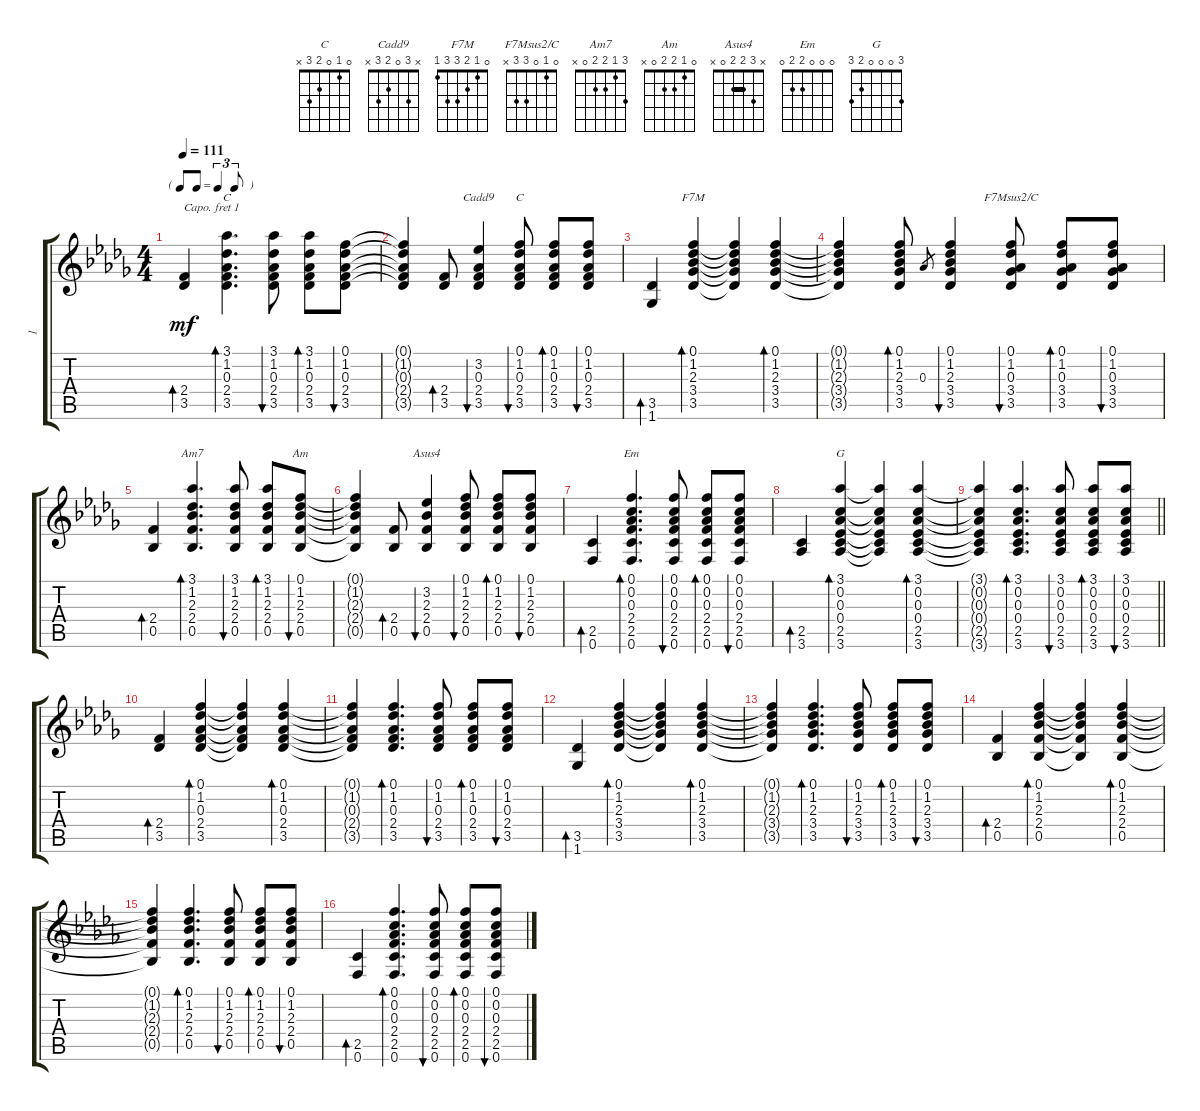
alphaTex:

\track ("1" "1") {instrument acousticguitarsteel}
\staff {score tabs}
\capo 1
\tuning (E4 B3 G3 D3 A2 E2) {hide}
\chord ("C" 3 1 0 2 3 x)
\chord ("Cadd9" x 3 0 2 3 x)
\chord ("C" 0 1 0 2 3 x)
\chord ("F7M" 0 1 2 3 3 1)
\chord ("F7Msus2/C" 0 1 0 3 3 x)
\chord ("Am7" 3 1 2 2 0 x)
\chord ("Am" 0 1 2 2 0 x)
\chord ("Asus4" x 3 2 2 0 x) {barre 2}
\chord ("Em" 0 0 0 2 2 0)
\chord ("G" 3 0 0 0 2 3)
\ts (4 4)
\tf triplet8th
\tempo 111
\clef g2
\ks db
(2.4 3.5).4{bd 30 dy mf instrument acousticguitarsteel} (3.1 1.2 0.3 2.4 3.5).4{d bd 30 ch "C"} (3.1 1.2 0.3 2.4 3.5).8{bu 30} (3.1 1.2 0.3 2.4 3.5).8{bd 30} (0.1 1.2 0.3 2.4 3.5).8{bu 30} |
(0.1{t} 1.2{t} 0.3{t} 2.4{t} 3.5{t}).4 (2.4 3.5).8{bd 30} (3.2 0.3 2.4 3.5).4{bu 30 ch "Cadd9"} (0.1 1.2 0.3 2.4 3.5).8{bu 30 ch "C"} (0.1 1.2 0.3 2.4 3.5).8{bd 30} (0.1 1.2 0.3 2.4 3.5).8{bu 30} |
(3.5 1.6).4{bd 30} (0.1 1.2 2.3 3.4 3.5).4{bd 30 ch "F7M"} (0.1{t} 1.2{t} 2.3{t} 3.4{t} 3.5{t}).4 (0.1 1.2 2.3 3.4 3.5).4{bd 30} |
(0.1{t} 1.2{t} 2.3{t} 3.4{t} 3.5{t}).4 (0.1 1.2 2.3 3.4 3.5).8{bd 30} 0.3.8{gr} (0.1 1.2 2.3 3.4 3.5).4{bu 30} (0.1 1.2 0.3 3.4 3.5).8{bu 30 ch "F7Msus2/C"} (0.1 1.2 0.3 3.4 3.5).8{bd 30} (0.1 1.2 0.3 3.4 3.5).8{bu 30} |
(2.4 0.5).4{bd 30} (3.1 1.2 2.3 2.4 0.5).4{d bd 30 ch "Am7"} (3.1 1.2 2.3 2.4 0.5).8{bu 30} (3.1 1.2 2.3 2.4 0.5).8{bd 30} (0.1 1.2 2.3 2.4 0.5).8{bu 30 ch "Am"} |
(0.1{t} 1.2{t} 2.3{t} 2.4{t} 0.5{t}).4 (2.4 0.5).8{bd 30} (3.2 2.3 2.4 0.5).4{bu 30 ch "Asus4"} (0.1 1.2 2.3 2.4 0.5).8{bu 30} (0.1 1.2 2.3 2.4 0.5).8{bd 30} (0.1 1.2 2.3 2.4 0.5).8{bu 30} |
(2.5 0.6).4{bd 30} (0.1 0.2 0.3 2.4 2.5 0.6).4{d bd 30 ch "Em"} (0.1 0.2 0.3 2.4 2.5 0.6).8{bu 30} (0.1 0.2 0.3 2.4 2.5 0.6).8{bd 30} (0.1 0.2 0.3 2.4 2.5 0.6).8{bu 30} |
(2.5 3.6).4{bd 30} (3.1 0.2 0.3 0.4 2.5 3.6).4{bd 30 ch "G"} (3.1{t} 0.2{t} 0.3{t} 0.4{t} 2.5{t} 3.6{t}).4 (3.1 0.2 0.3 0.4 2.5 3.6).4{bd 30} |
\barLineRight lightlight
(3.1{t} 0.2{t} 0.3{t} 0.4{t} 2.5{t} 3.6{t}).4 (3.1 0.2 0.3 0.4 2.5 3.6).4{d bd 30} (3.1 0.2 0.3 0.4 2.5 3.6).8{bu 30} (3.1 0.2 0.3 0.4 2.5 3.6).8{bd 30} (3.1 0.2 0.3 0.4 2.5 3.6).8{bu 30} |
(2.4 3.5).4{bd 30} (0.1 1.2 0.3 2.4 3.5).4{bd 30} (0.1{t} 1.2{t} 0.3{t} 2.4{t} 3.5{t}).4 (0.1 1.2 0.3 2.4 3.5).4{bd 30} |
(0.1{t} 1.2{t} 0.3{t} 2.4{t} 3.5{t}).4 (0.1 1.2 0.3 2.4 3.5).4{d bd 30} (0.1 1.2 0.3 2.4 3.5).8{bu 30} (0.1 1.2 0.3 2.4 3.5).8{bd 30} (0.1 1.2 0.3 2.4 3.5).8{bu 30} |
(3.5 1.6).4{bd 30} (0.1 1.2 2.3 3.4 3.5).4{bd 30} (0.1{t} 1.2{t} 2.3{t} 3.4{t} 3.5{t}).4 (0.1 1.2 2.3 3.4 3.5).4{bd 30} |
(0.1{t} 1.2{t} 2.3{t} 3.4{t} 3.5{t}).4 (0.1 1.2 2.3 3.4 3.5).4{d bd 30} (0.1 1.2 2.3 3.4 3.5).8{bu 30} (0.1 1.2 2.3 3.4 3.5).8{bd 30} (0.1 1.2 2.3 3.4 3.5).8{bu 30} |
(2.4 0.5).4{bd 30} (0.1 1.2 2.3 2.4 0.5).4{bd 30} (0.1{t} 1.2{t} 2.3{t} 2.4{t} 0.5{t}).4 (0.1 1.2 2.3 2.4 0.5).4{bd 30} |
(0.1{t} 1.2{t} 2.3{t} 2.4{t} 0.5{t}).4 (0.1 1.2 2.3 2.4 0.5).4{d bd 30} (0.1 1.2 2.3 2.4 0.5).8{bu 30} (0.1 1.2 2.3 2.4 0.5).8{bd 30} (0.1 1.2 2.3 2.4 0.5).8{bu 30} |
(2.5 0.6).4{bd 30} (0.1 0.2 0.3 2.4 2.5 0.6).4{d bd 30} (0.1 0.2 0.3 2.4 2.5 0.6).8{bu 30} (0.1 0.2 0.3 2.4 2.5 0.6).8{bd 30} (0.1 0.2 0.3 2.4 2.5 0.6).8{bu 30}
